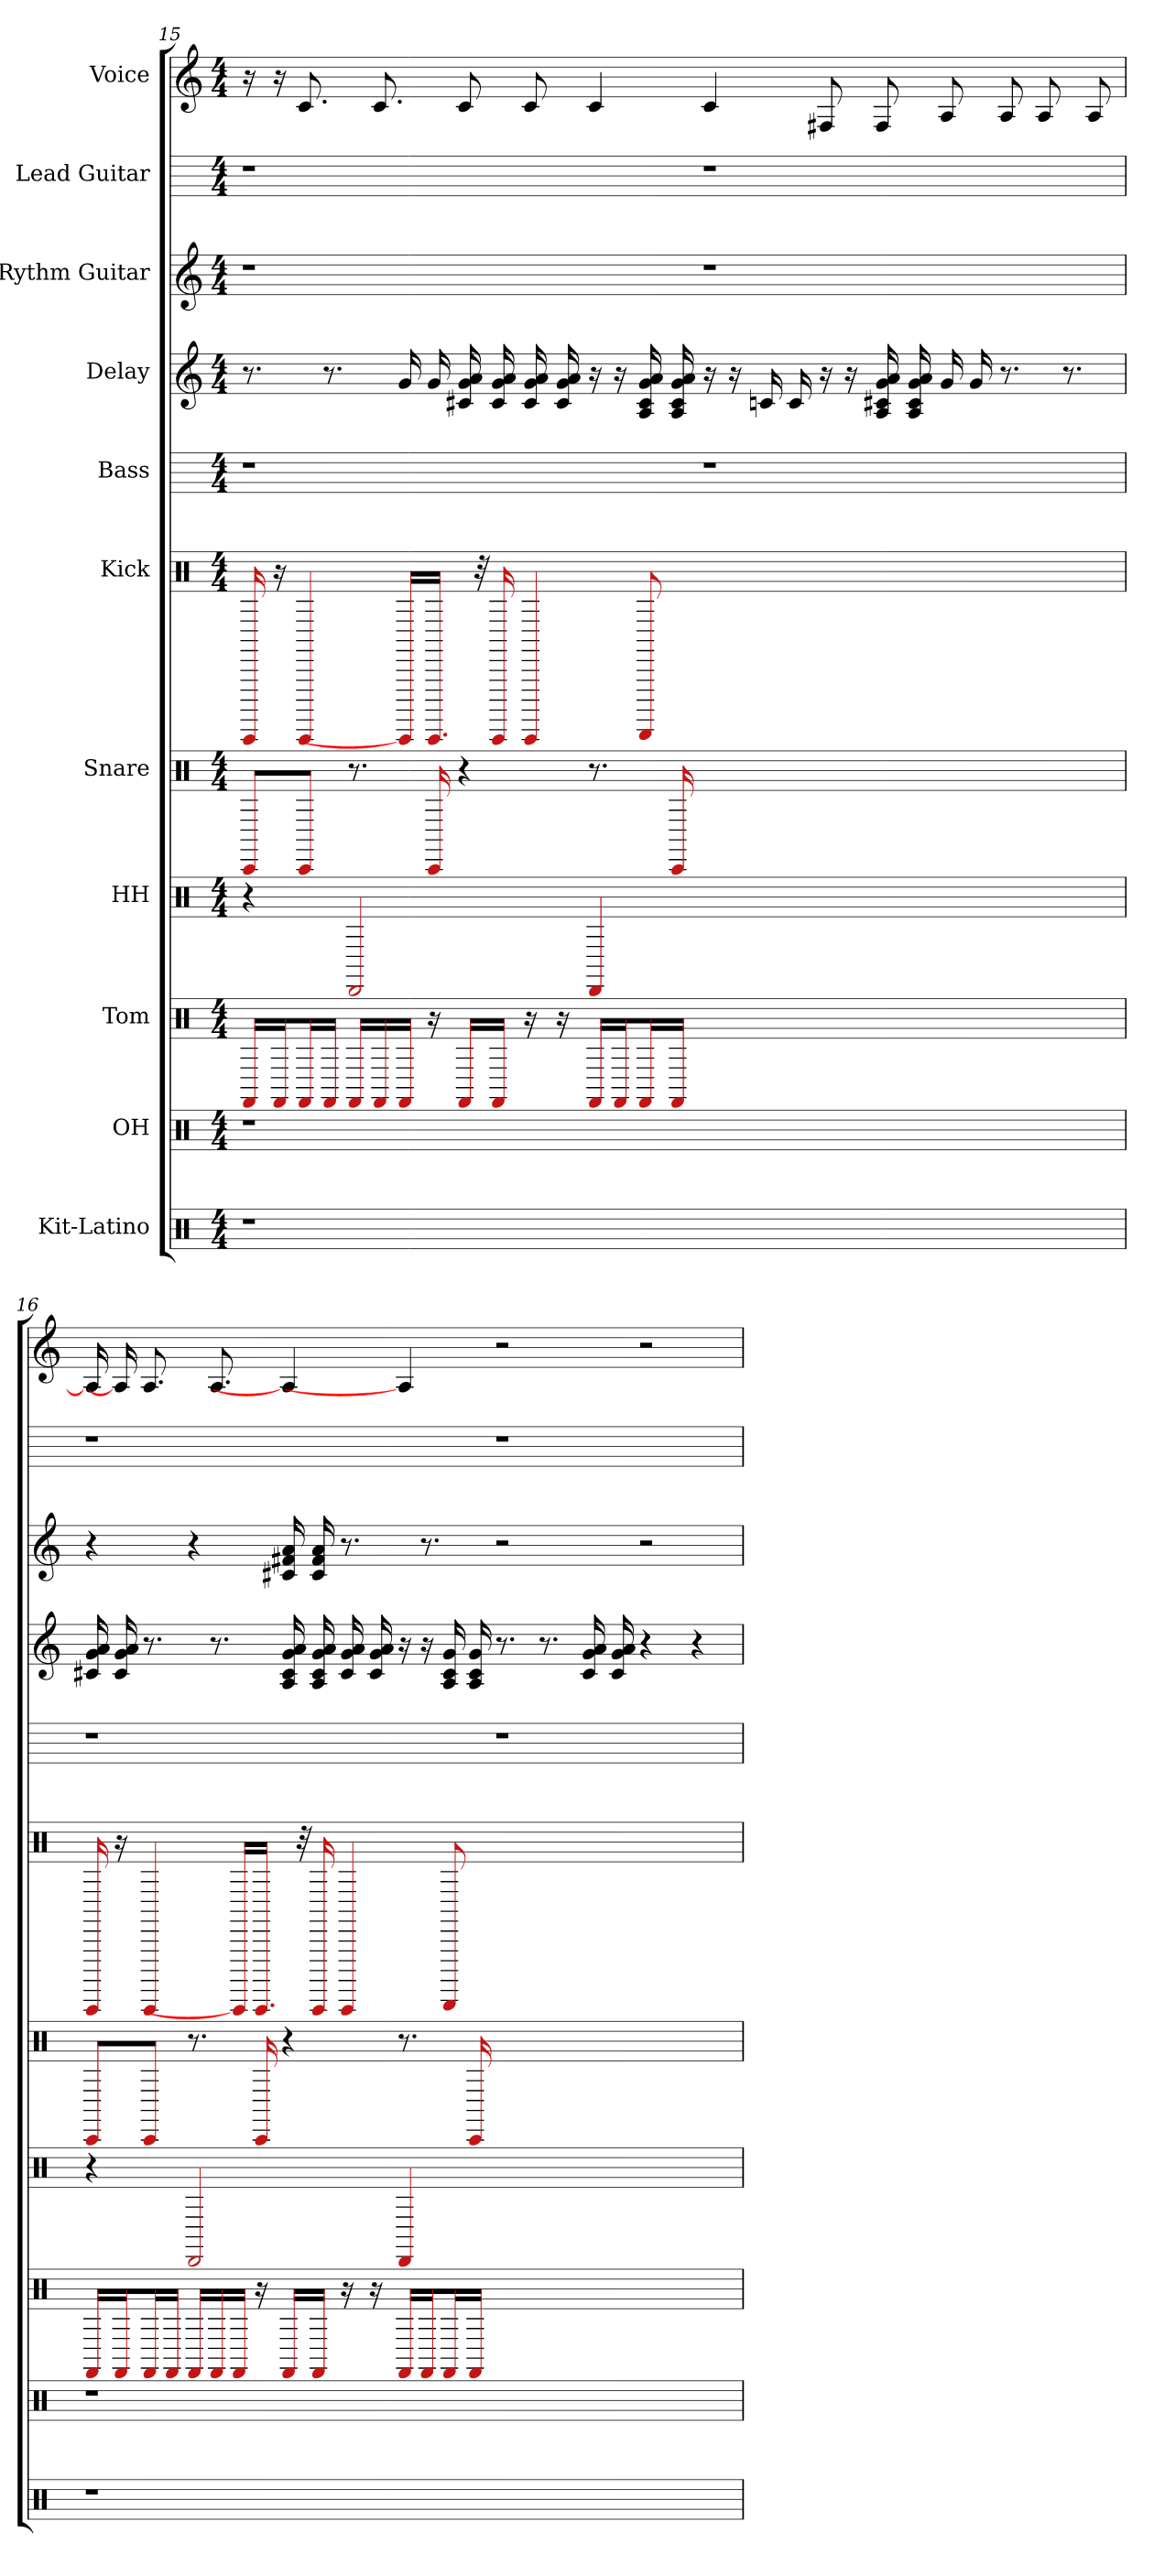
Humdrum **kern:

**kern	**kern	**kern	**kern	**kern	**kern	**kern	**kern	**kern	**kern	**kern
*part11	*part10	*part9	*part8	*part7	*part6	*part5	*part4	*part3	*part2	*part1
*staff11	*staff10	*staff9	*staff8	*staff7	*staff6	*staff5	*staff4	*staff3	*staff2	*staff1
*I"Kit-Latino	*I"OH	*I"Tom	*I"HH	*I"Snare	*I"Kick	*I"Bass	*I"Delay	*I"Rythm Guitar	*I"Lead Guitar	*I"Voice
*clefX	*clefX	*clefX	*clefX	*clefX	*clefX	*	*	*	*	*
*k[]	*k[]	*k[]	*k[]	*k[]	*k[]	*k[]	*k[]	*k[]	*k[]	*k[]
*M4/4	*M4/4	*M4/4	*M4/4	*M4/4	*M4/4	*M4/4	*M4/4	*M4/4	*M4/4	*M4/4
=15	=15	=15	=15	=15	=15	=15	=15	=15	=15	=15
1r	1r	16FF#/LL	4r	8CC/L	16CCCC	1r	8.r	1r	1r	16r
.	.	16FF#/J	.	.	16r	.	.	.	.	16r
.	.	16FF#/L	.	8CC/J	4CCCC	.	.	.	.	8.c
.	.	16FF#/JJ	.	.	.	.	8.r	.	.	.
.	.	16FF#/LL	2DD	8.r	.	.	.	.	.	.
.	.	16FF#/	.	.	.	.	.	.	.	8.c
.	.	16FF#/JJ	.	.	16CCCC/LL]	.	16g	.	.	.
.	.	16r	.	16CC	16.CCCC/JJ	.	16g	.	.	.
.	.	16FF#/LL	.	4r	.	.	16a 16g 16c#	.	.	8c
.	.	.	.	.	32r	.	.	.	.	.
.	.	16FF#/JJ	.	.	16CCCC	.	16a 16g 16c#	.	.	.
.	.	16r	.	.	4CCCC	.	16a 16g 16c#	.	.	8c
.	.	16r	.	.	.	.	16a 16g 16c#	.	.	.
.	.	16FF#/LL	4DD	8.r	.	.	16r	.	.	4c
.	.	16FF#/J	.	.	.	.	16r	.	.	.
.	.	16FF#/L	.	.	8DDDD	.	16a 16g 16c# 16A	.	.	.
.	.	16FF#/JJ	.	16CC	.	.	16a 16g 16c# 16A	.	.	.
1ryy	1ryy	1ryy	1ryy	1ryy	1ryy	1r	16r	1r	1r	4c
.	.	.	.	.	.	.	16r	.	.	.
.	.	.	.	.	.	.	16c	.	.	.
.	.	.	.	.	.	.	16c	.	.	.
.	.	.	.	.	.	.	16r	.	.	8F#
.	.	.	.	.	.	.	16r	.	.	.
.	.	.	.	.	.	.	16A 16c# 16g 16a	.	.	8F#
.	.	.	.	.	.	.	16A 16c# 16g 16a	.	.	.
.	.	.	.	.	.	.	16g	.	.	8A
.	.	.	.	.	.	.	16g	.	.	.
.	.	.	.	.	.	.	8.r	.	.	8A
.	.	.	.	.	.	.	.	.	.	8A
.	.	.	.	.	.	.	8.r	.	.	.
.	.	.	.	.	.	.	.	.	.	8A
=16	=16	=16	=16	=16	=16	=16	=16	=16	=16	=16
1r	1r	16FF#/LL	4r	8CC/L	16CCCC	1r	16c# 16g 16a	4r	1r	16A]
.	.	16FF#/J	.	.	16r	.	16c# 16g 16a	.	.	16A]
.	.	16FF#/L	.	8CC/J	4CCCC	.	8.r	.	.	8.A
.	.	16FF#/JJ	.	.	.	.	.	.	.	.
.	.	16FF#/LL	2DD	8.r	.	.	.	4r	.	.
.	.	16FF#/	.	.	.	.	8.r	.	.	8.A
.	.	16FF#/JJ	.	.	16CCCC/LL]	.	.	.	.	.
.	.	16r	.	16CC	16.CCCC/JJ	.	.	.	.	.
.	.	16FF#/LL	.	4r	.	.	16a 16g 16c# 16A	16c# 16a 16f#	.	4A]
.	.	.	.	.	32r	.	.	.	.	.
.	.	16FF#/JJ	.	.	16CCCC	.	16a 16g 16c# 16A	16c# 16a 16f#	.	.
.	.	16r	.	.	4CCCC	.	16a 16g 16c#	8.r	.	.
.	.	16r	.	.	.	.	16a 16g 16c#	.	.	.
.	.	16FF#/LL	4DD	8.r	.	.	16r	.	.	4A]
.	.	16FF#/J	.	.	.	.	16r	8.r	.	.
.	.	16FF#/L	.	.	8DDDD	.	16A 16c# 16g	.	.	.
.	.	16FF#/JJ	.	16CC	.	.	16A 16c# 16g	.	.	.
1ryy	1ryy	1ryy	1ryy	1ryy	1ryy	1r	8.r	2r	1r	2r
.	.	.	.	.	.	.	8.r	.	.	.
.	.	.	.	.	.	.	16a 16g 16c#	.	.	.
.	.	.	.	.	.	.	16a 16g 16c#	.	.	.
.	.	.	.	.	.	.	4r	2r	.	2r
.	.	.	.	.	.	.	4r	.	.	.
=	=	=	=	=	=	=	=	=	=	=
*-	*-	*-	*-	*-	*-	*-	*-	*-	*-	*-
